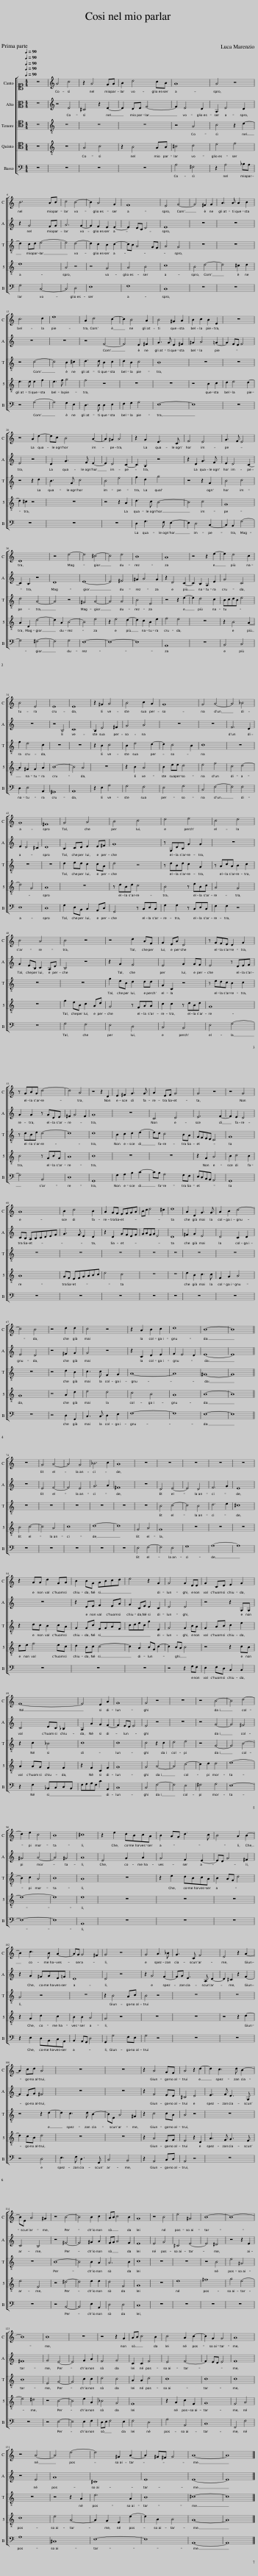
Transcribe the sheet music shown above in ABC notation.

X:1
%%score [ 1 2 [ 3 4 ] 5 ]
L:1/8
Q:1/4=90
M:4/4
I:linebreak $
K:C
V:1 alto1
V:2 alto
V:3 tenor
V:4 tenor
V:5 bass
V:1
 z8 | A4 c4 | z2 A4 GA | B2 d4 cB | A8 | %5
 A4 z4 |$ B6 AB | c4 B4- | B2 A4 G2 | F8 | %10
 E4 G4- | G4 ^F2 G2 | A3 A A2 B2 |$ c6 d2 | e8 | %15
 A2 d4 c2- | c2 B4 A2 | B4 ^G2 A2 | B2 c2 B2 E2 | z8 |$ %20
 z4 A2 d2- | dc B4 A2- | A2 ^G2 A4 | z2 G2 E3 C | F4 E4 | %25
 G3 F E4 |$ D8 | z4 d4- | d4 ^c4- | c4 d4 | %30
 B8 | A8 | z4 z2 e2- | e2 d4 c2 |$ B4 E4 | %35
 E8 | E8 | z2 ^G2 A4 | B4 c2 A2 | G8 | %40
 G4 A4- | A4 _B4 |$ G8 | ^F8 | G4 A4 | %45
 B4 c4 | d4 e4 | c4 d4 |$ B4 A4 | B4 z4 | %50
 z4 d2 AF | G2 EA D4 | z GFE D2 G2 |$ z GBG d4- | d4 A4 | %55
 z4 z2 D2 | E2 ^F2 G3 G | A2 EF G4 | G4 z4 | z4 G4 |$ %60
 A8 | B2 c4 B2 | A2 GF EFGA | Bc d4 ^c2 | d8 | %65
 A2 D2 G3 G | A2 B2 c4- |$ c4 B4 | z4 d2 d2 | c4 z4 | %70
 z2 A2 B2 c2 | d8 | B8- | B8 ||$ z8 | %75
 G4 A4- | A4 G4 | _B6 c2 | A8 | z8 | %80
 z8 | z8 | z8 | z8 |$ z2 AA d2 GA | %85
 B2 BG ABcd | e4 z2 G2 | G4 G2 DD | G2 CD E2 G2 |$ F8- | %90
 F4 E2 A2 | G8 | G4 z4 | z8 | z4 B4- | %95
 B4 d4- |$ d2 e2 c4 | B8 | ^c8 | z2 e2 dBcA | %100
 B2 AG d3 c | B4 A2 B2- |$ B2 c3 B A2- | AG G4 ^F2 | G4 z4 | %105
 G4 A3 _B | G3 C F4 | E4 z2 A2- |$ A2 cd A4 | z8 | %110
 z8 | z2 A4 GF | A4 z2 d2- | d2 c3 d B2- |$ BE A4 ^G2 | %115
 z4 B4- | B4 B2 c2 | AB c4 B2 | G8 | z4 B4 | %120
 e4 ^G4 | B8- | B8- |$ B8 | B8 | %125
 z8 | z4 z2 G2 | AB c4 B2 | c4 A2 c2- | c2 G2 G4 | %130
 A8 |$ z4 A4- | A4 e4- | e4 ^G2 A2- | A2 ^G^F G4 | %135
 A8- | A8 |] %137
V:2
 z8 | z4 E4 | ^C4 z2 E2- | E2 DE F4- | F2 E4 D2 | %5
 A,2 E4 D2 |$ z2 G4 FG | A6 G2- | G2 F2 E2 E2- | E2 DC D4 | %10
 E8 | z8 | z8 |$ z8 | z8 | %15
 z4 F4- | F4 E2 ^F2 | G3 G E2 ^F2 | ^G2 A4 =G2- | G2 FE F4 |$ %20
 E4 z4 | D2 G3 F E2- | E2 D4 C2- | C2 B,2 z4 | z2 D2 G3 F | %25
 E2 D4 C2- |$ C2 B,2 z4 | D8 | E8- | E4 ^F4 | %30
 ^G2 A4 G2 | z2 D4 C2- | C2 B,2 A,2 E2 | G4 C4 |$ z8 | %35
 z4 B,4 | C8 | B,2 E4 ^F2 | G4 A4 | z8 | %40
 z8 | F6 D2 |$ E2 D4 ^C2 | D8 | B,2 CD E2 E^F | %45
 G8 | z G,DB, G2 G2 | z8 |$ G2 EB, C2 A,D | B,4 z4 | %50
 z2 G2 F4 | E4 G2 GF | E4 z DEF |$ G2 G2 z GDE | ^F2 G4 F2 | %55
 G8 | z8 | C4 D4 | E6 F2- | F2 E2 D4 |$ %60
 CB, A,B,CDEF | G3 F E2 D2 | z2 D2 GFEF | GAFG E4 | D8 | %65
 ^F2 G2 E4 | D4 C2 D2 |$ E4 D4 | z4 ^F2 G2 | G4 z4 | %70
 z2 C2 D2 E2 | F2 E4 D2 | E8- | E8 ||$ z8 | %75
 E4 F4- | F4 E4 | G6 A2 | ^F8 | z8 | %80
 D4 E4- | E4 D4 | F6 G2 | E8 |$ z8 | %85
 z2 DE F2 EA | G2 CE D2 C2 | D4 D4 | z4 z2 G,G, |$ C4 DC _B,2 | %90
 A,2 A2 G2 F2- | F2 ED E4 | E4 z4 | z8 | z4 G4- | %95
 G4 ^F4 |$ ^G4 A4- | A4 ^G4 | A8 | E4 G2 A2 | %100
 G4 F2 E2- | ED G4 ^F2 |$ z2 G2 ^FGE=F | D8 | D4 z4 | %105
 z2 G4 F2- | FG E3 A, D2- | D2 ^C2 z2 F2- |$ F2 EG ^F4 | z8 | %110
 z8 | z2 F4 ED | ^C4 D4 | E3 F D3 G, |$ C4 B,4 | %115
 z4 ^F4- | F4 ^G2 A2 | FG A4 F2 | E8 | E4 G4 | %120
 ^C4 E4- | E4 ^D4 | z4 z2 E2 |$ ^F8 | G4 E4- | %125
 E4 G2 A2 | F4 G4 | C2 C2 F4 | E4 F4- | F2 ED E4 | %130
 F8 |$ z4 E4 | A8 | ^C8 | E8 | %135
 E8- | E8 |] %137
V:3
 z8 | z8 | z8 | z8 | z4 A,4 | %5
 C4 z2 D2- |$ D2 CD E4- | E4 D4- | D2 C2 B,2 C2- | CB, A,4 G,F, | %10
 A,4 G,4 | z8 | z8 |$ z4 C4- | C4 B,2 ^C2 | %15
 D3 D B,2 C2 | D2 B,2 C4 | B,8 | z8 | z8 |$ %20
 z4 z2 D2 | B,3 G, C4 | B,4 E4 | F2 D2 G4 | z4 z2 G,2 | %25
 B,4 C4 |$ D4 A,4- | A,4 z4 | ^G,4 A,4- | A,4 A,4 | %30
 B,4 E,4 | z4 z2 E2- | E2 D4 C2 | B,CDB, E4 |$ F2 E4 C2 | %35
 z8 | z8 | z2 B,2 C4 | B,2 E4 D2- | D2 C4 B,2 | %40
 C8 | z8 |$ z8 | z8 | D2 ED C2 CA, | %45
 D4 z4 | z DB,D C2 G,2 | z A,CA, B,2 C2 |$ z8 | z8 | %50
 G2 EB, D2 DD | G,2 C,2 z4 | z EDC B,2 C2 |$ z DB,E D4- | D8 | %55
 D8 | B,2 C2 D2 E2- | ED C4 B,A, | G,F,E,D, C,4 | G,8 |$ %60
 z8 | z8 | z8 | z8 | z8 | %65
 z8 | z8 |$ z8 | z4 D2 B,2 | C3 C F,2 G,2 | %70
 A,8- | A,8 | ^G,8- | G,8 ||$ z8 | %75
 z8 | z8 | z8 | z8 | z8 | %80
 B,4 C4- | C4 B,4 | D6 E2 | ^C8 |$ z2 DC B,2 CA, | %85
 G,2 G,C F,G,A,F, | CDEC G2 E,2 | G,4 G,2 B,A, | G,2 A,B, C2 E2 |$ z2 C2 _B,4 | %90
 C8 | C8 | C4 z2 C2 | D4 E4 | z4 G,4- | %95
 G,4 B,4- |$ B,2 C2 A,4 | B,8 | A,8 | z8 | %100
 z2 E2 DB,CA, | B,2 A,G, D4 |$ G,4 z4 | z8 | z2 B,4 A,C | %105
 B,4 z4 | z8 | z8 |$ z4 z2 D2- | D2 C3 D B,2- | %110
 B,E, A,4 ^G,2 | z2 C4 CA, | A,4 z4 | z8 |$ z8 | %115
 B,8- | B,4 B,2 A,2 | A,6 B,2 | C8 | z8 | %120
 z8 | z4 B,4 | E4 ^G,4 |$ B,8 | E,4 G,4- | %125
 G,4 C2 C2 | D4 C4 | A,2 A,2 D4 | C8 | C8 | %130
 C8 |$ z8 | z4 z2 A,2 | E6 A,2 | B,8 | %135
 ^C8- | C8 |] %137
V:4
 z8 | z8 | A,4 C4 | z2 B,4 A,B, | ^C4 D4 | %5
 E4 F4 |$ E8 | A,4 z4 | z4 G,4 | A,4 B,4 | %10
 C8 | B,4 D4- | D4 ^C2 D2 |$ E3 E E2 F2 | E3 F G4 | %15
 F4 z4 | z8 | z8 | z4 B,2 C2 | D2 E4 D2- |$ %20
 D2 ^C2 z4 | z8 | z4 z2 A,2 | D3 C B,4- | B,4 C4 | %25
 G,8 |$ A,2 D,2 D4- | D2 A,2 B,4- | B,4 E4 | z2 E4 D2- | %30
 D2 C2 B,2 E2 | F4 E4 | z8 | z2 B,4 A,2- |$ A,2 ^G,2 G,2 A,2 | %35
 B,8- | B,4 A,4 | z8 | z2 B,2 A,4 | B,2 EE D4 | %40
 E4 F4 | C4 D4- |$ D4 G,4 | A,8 | z8 | %45
 z DB,D C4 | B,4 z EB,C | A,4 G,4 |$ z8 | G2 EB, C2 A,D | %50
 G,4 z F,A,A, | C2 C2 z DB,D | G,8 |$ B,4 z G,B,G, | A,8 | %55
 B,8 | z8 | z8 | z2 G,2 A,4 | B,2 C4 B,2 |$ %60
 A,8 | G,F, E,F,G,A,B,C | D4 C4 | z8 | z8 | %65
 D2 B,2 C3 C | F,2 G,2 A,4 |$ G,8 | z4 A,2 D2 | E4 D4 | %70
 C4 B,4 | A,8 | B,8- | B,8 ||$ B,4 C4- | %75
 C4 A,4 | C8 | D8- | D8 | G,4 A,4 | %80
 G,8 | z8 | z8 | z8 |$ DE F4 EC | %85
 D2 B,C C4- | C2 A,2 B,G, C2- | C2 B,A, B,4 | z4 z2 CB, |$ A,2 A,G, F,2 F,2 | %90
 z2 F,2 C,2 F,2 | G,8 | G,4 A,4- | A,4 C4- | C2 D2 D4 | %95
 E8- |$ E8- | E8 | E8 | z8 | %100
 z8 | z8 |$ z2 G,2 D2 C2 | B,2 B,2 A,4 | G,4 z4 | %105
 z8 | z8 | z4 z2 D2- |$ D2 CB, D4 | z8 | %110
 z8 | z2 A,4 E,F, | E,4 z2 D,2 | A,3 F, G,3 E, |$ E4 E,4 | %115
 z4 ^D4- | D4 E2 E2 | D4 F,4 | G,8 | z8 | %120
 E8 | ^F8 | G4 E4- |$ E4 ^D4 | z4 B,4- | %125
 B,4 E2 A,2 | _B,4 G,4 | F,8 | z2 A,2 C2 F,2 | G,8 | %130
 F,4 A,4 |$ C8 | E4 A,4- | A,2 G,2 E,2 E2- | E2 B,2 B,4 | %135
 A,8- | A,8 |] %137
V:5
 z8 | z8 | z8 | z8 | A,4 ^F,4 | %5
 z2 A,4 _B,A, |$ G,4 C,4- | C,4 D,4 | E,8 | F,8 | %10
 C,8 | z8 | z8 |$ z4 A,4- | A,4 G,2 E,2 | %15
 D,3 D, D,2 E,2 | F,2 G,2 A,4 | E,8- | E,8 | z8 |$ %20
 z8 | z8 | z8 | D,2 G,3 F, E,2- | E,2 D,4 C,2- | %25
 C,2 B,,2 G,4- |$ G,4 ^F,4- | F,4 G,4 | E,8- | E,8- | %30
 E,8 | A,,8 | z8 | B,,4 C,4 |$ D,2 E,4 A,,2 | %35
 ^G,,8 | A,,8 | z2 E,2 A,4 | G,4 F,4 | E,4 G,4 | %40
 C,4 F,4- | F,4 F,4 |$ E,8 | D,8 | G,2 E,B,, C,2 A,,D, | %45
 G,,4 z C,E,C, | G,2 G,2 z C,E,C, | F,2 F,2 z4 |$ z8 | G,4 F,4 | %50
 E,4 D,4 | C,4 B,,4 | E,4 G,4- |$ G,4 B,,4 | D,8 | %55
 G,,8 | G,2 A,2 B,2 C2- | CB, A,4 G,F, | E,D,C,B,, A,,4 | G,,8 |$ %60
 z8 | z8 | z8 | z8 | z8 | %65
 z8 | z8 |$ z8 | z4 D,2 G,,2 | C,3 C, D,2 E,2 | %70
 F,8- | F,8 | E,8- | E,8 ||$ z8 | %75
 z8 | z8 | z8 | z8 | E,4 F,4- | %80
 F,4 E,4 | G,8 | A,8- | A,8 |$ z8 | %85
 z8 | z8 | z4 z2 G,F, | E,2 F,D, C,2 C,2 |$ z2 F,2 _B,,C,D,B,, | %90
 F,G,A,F, C2 A,,2 | C,8 | C,4 F,4- | F,4 E,4 | ^F,4 G,4 | %95
 E,8- |$ E,8- | E,8 | A,,8 | z8 | %100
 z8 | z8 |$ z2 E,2 D,B,,C,A,, | B,,2 A,,G,, D,4 | G,,2 G,4 F,E, | %105
 G,4 z4 | z8 | z8 |$ z4 D,4 | E,3 F, D,3 G,, | %110
 C,4 B,,4 | z2 A,,4 C,D, | A,,4 z4 | z8 |$ z8 | %115
 z4 B,,4- | B,,4 E,2 A,,2 | D,4 D,4 | C,8 | z8 | %120
 z8 | z8 | z8 |$ z8 | z4 E,4- | %125
 E,4 E,2 F,2 | D,E, F,4 E,2 | F,4 D,4 | A,4 A,,4 | C,8 | %130
 F,,4 F,4 |$ A,8 | ^C,8 | E,8- | E,8 | %135
 A,,8- | A,,8 |] %137
